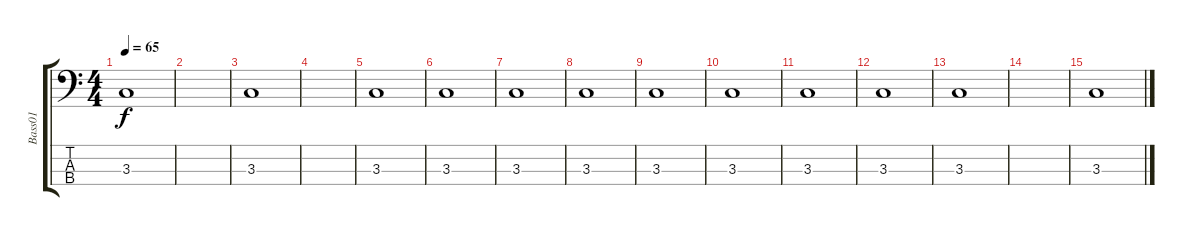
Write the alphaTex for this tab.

\track ("Bass01" "Bass01") {instrument electricbassfinger}
\staff {score tabs}
\tuning (G2 D2 A1 E1) {hide}
\ts (4 4)
\tempo 65
\clef f4
\ks c
3.3.1{dy f} |
|
3.3.1 |
|
3.3.1 |
3.3.1 |
3.3.1 |
3.3.1 |
3.3.1 |
3.3.1 |
3.3.1 |
3.3.1 |
3.3.1 |
|
3.3.1
